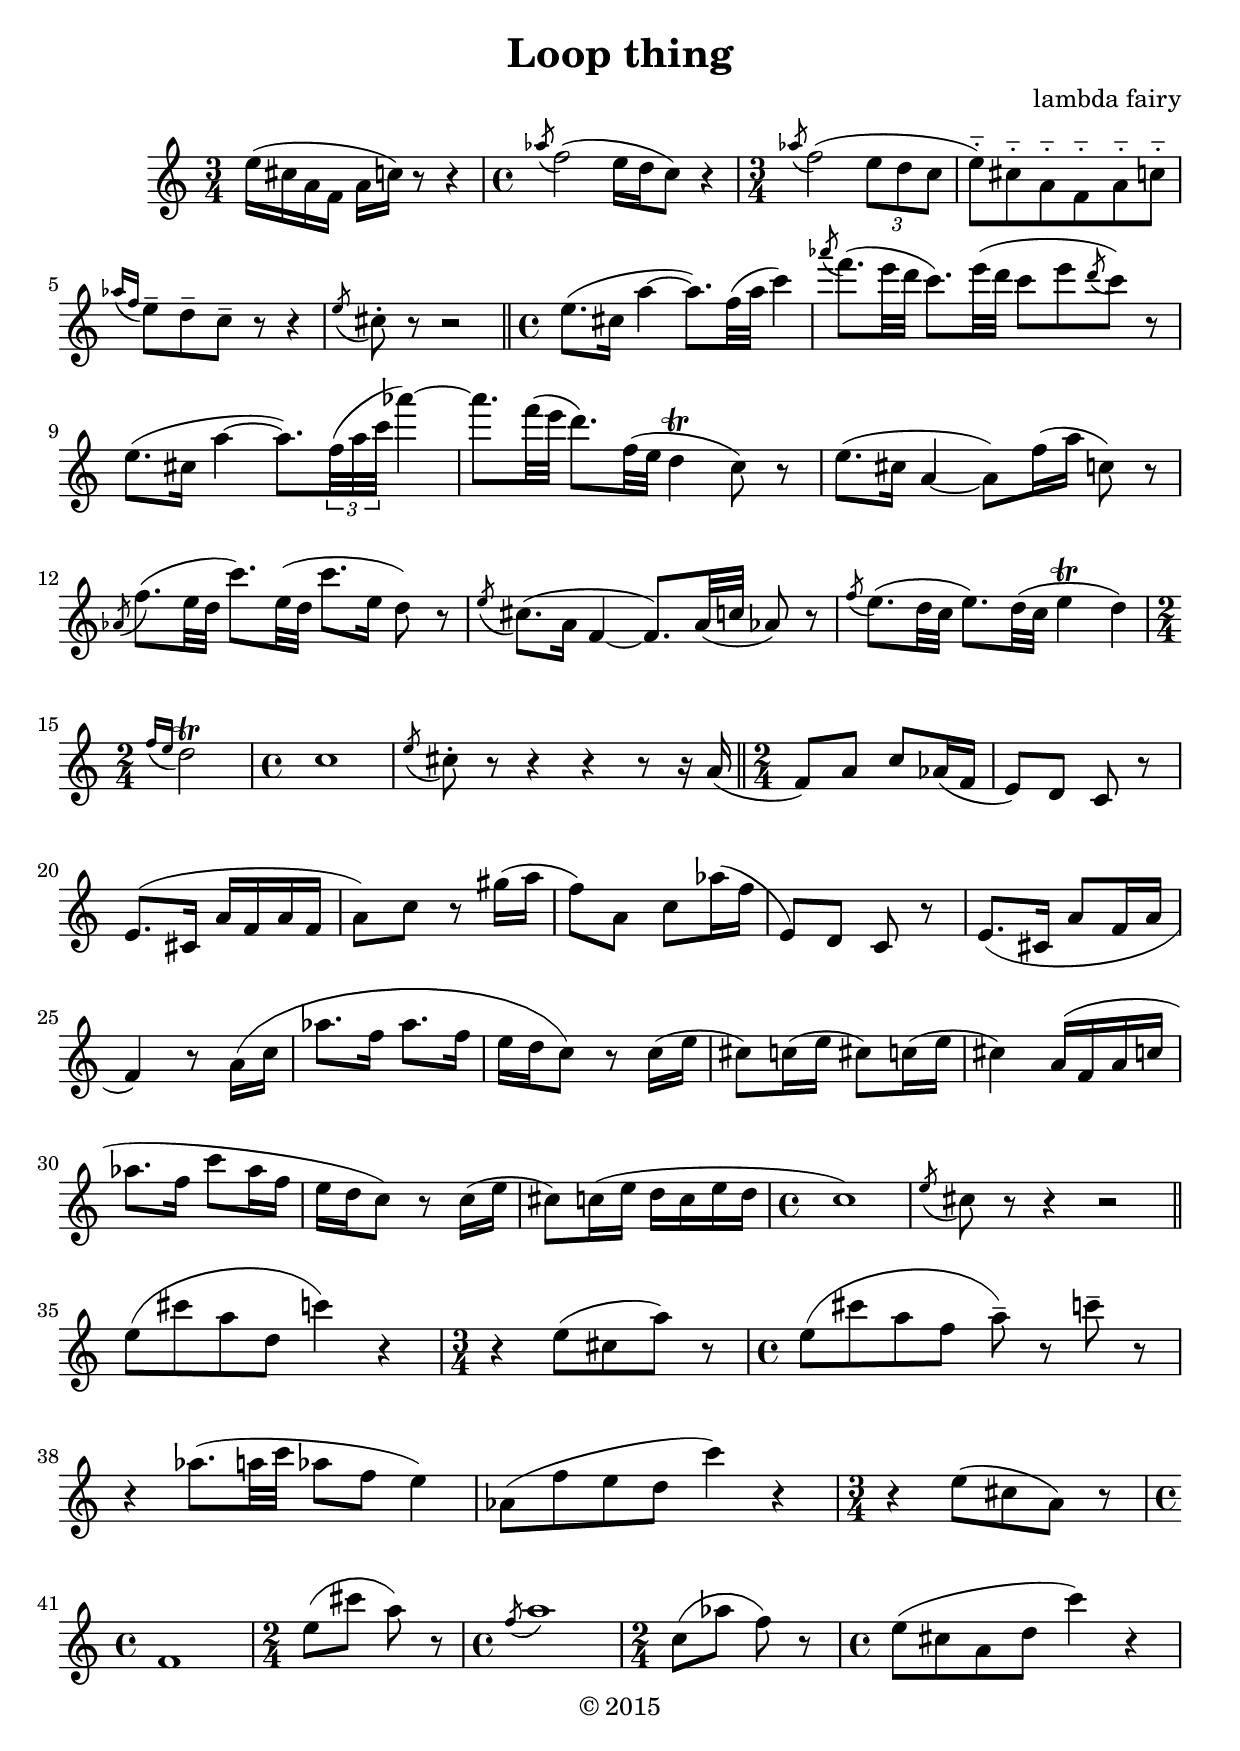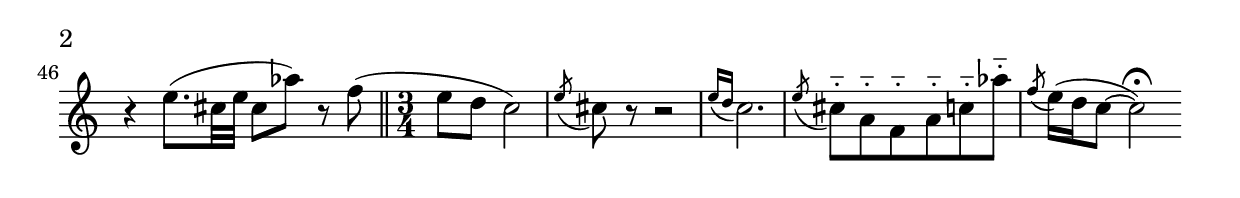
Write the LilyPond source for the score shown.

\version "2.18.2"

\include "articulate.ly"
\include "shared.ily"

#(set-global-staff-size 22)

\header {
    title = "Loop thing"
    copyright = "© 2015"
    }

stuff = \relative c'' {
    \time 3/4
    | e16( cs a f a c) r8 r4
    \time 4/4
    | \acciaccatura af'8 f2( e16 d c8) r4
    \time 3/4
    | \acciaccatura af'8 f2( \times 2/3 { e8 d c }
    | e-_) cs-_ a-_ f-_ a-_ c-_
    | \acciaccatura { af'16 f } e8-- d-- c-- r r4
    | \acciaccatura e8 cs-. r r2

    \bar "||"

    \time 4/4
    | e8.( cs16 a'4 ~ a8.) f32( a c4)
    | \acciaccatura af'8 f8.( e32 d c8.) e32( d c8 e \acciaccatura d c) r
    | e,8.( cs16 a'4 ~ a8.) \times 2/3 { f32( a c } af'4) ~
    | af8. f32( e d8.) f,32( e d4\trill c8) r

    | e8.( cs16 a4 ~ a8) f'16( a c,8) r
    | \acciaccatura af8 f'8.( e32 d c'8.) e,32( d c'8. e,16 d8) r
    | \acciaccatura e8 cs8.( a16 f4 ~ f8.) a32( c af8) r
    | \acciaccatura f'8 e8.( d32 c e8.) d32( c e4\trill d)
    \time 2/4
    | \acciaccatura { f16 e } d2\trill
    \time 4/4
    | c1
    | \acciaccatura e8 cs-. r r4 r r8 r16

    a16(
    \bar "||"
    \time 2/4
    | f8) a c af16( f e8) d c r
    | e8.( cs16 a' f a f a8) c r gs'16( a
    | f8) a, c af'16( f e,8) d c r
    | e8.( cs16 a'8 f16 a f4) r8 a16( c

    | af'8. f16 af8. f16 e d c8) r c16( e
    | cs8) c16( e cs8) c16( e cs4) a16( f a c
    | af'8. f16 c'8 af16 f e d c8) r c16( e
    | cs8) c16( e d c e d
    \time 4/4
    | c1)
    | \acciaccatura e8 cs r r4 r2

    \bar "||"
    | e8( cs' a d, c'4) r
    \time 3/4
    | r e,8( cs a') r
    \time 4/4
    | e8( cs' a f a--) r c-- r
    | r4 af8.( a32 c af8 f e4)

    | af,8( f' e d c'4) r
    \time 3/4
    | r e,8( cs a) r
    \time 4/4
    | f1
    \time 2/4
    | e'8( cs' a) r
    \time 4/4
    | \acciaccatura f8 a1
    \time 2/4
    | c,8( af' f) r

    \time 4/4
    | e8( cs a d c'4) r
    | r e,8.( cs32 e cs8 af') r f(

    \bar "||"

    \time 3/4
    | e d c2)
    | \acciaccatura e8 cs r r2
    | \acciaccatura { e16 d } c2.
    | \acciaccatura e8 cs-_ a-_ f-_ a-_ c-_ af'-_
    | \acciaccatura f8 e16( d c8 ~ c2)\fermata

    \bar "|:"

    }

\score {
    \stuff
    \layout { }
    }

\score {
    \articulate \stuff
    \midi { }
    }
